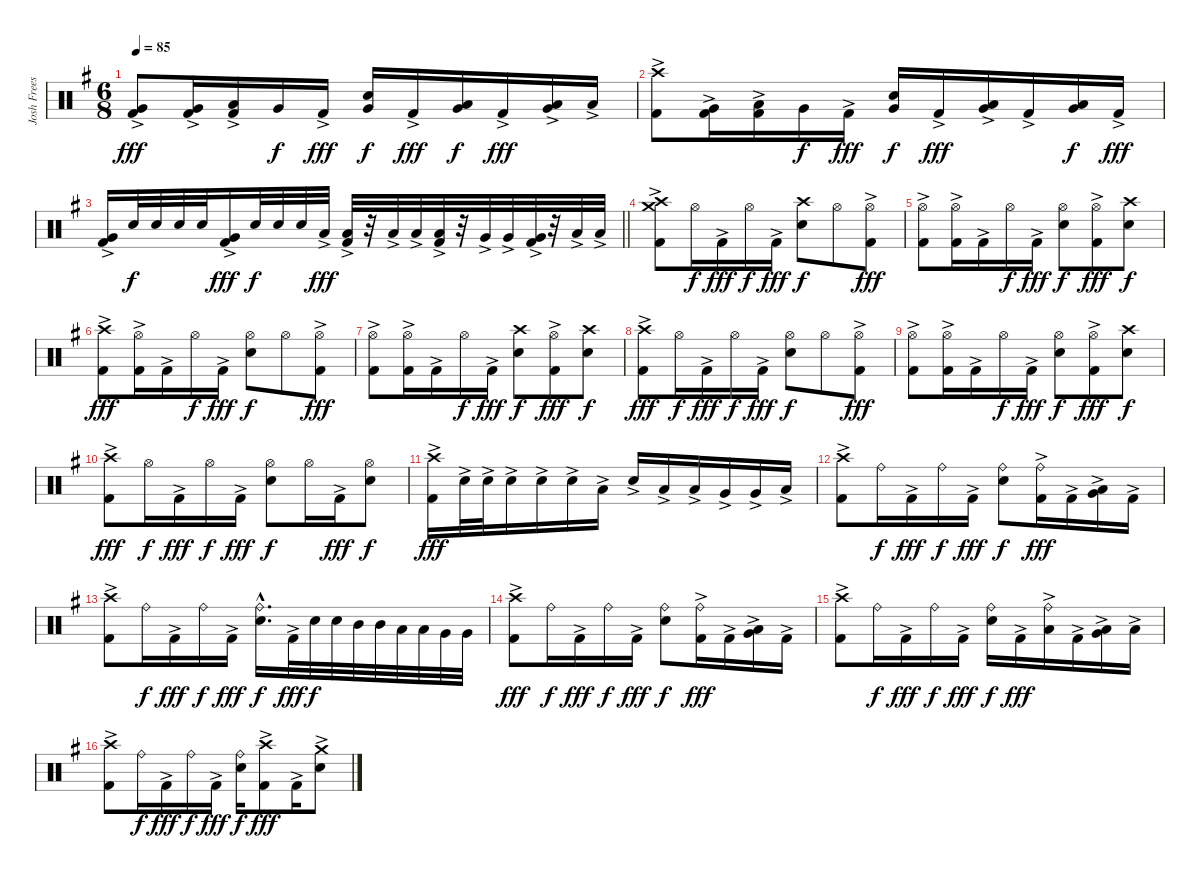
\track ("Josh Freese" "Josh Frees") {instrument percussion}
\staff {score}
\articulation defaults
\ts (6 8)
\tempo 85
\clef neutral
\ks eminor
("Very Low Tom (hit)" "Kick (hit) 2"{ac}).8{dy fff} ("Very Low Tom (hit)" "Kick (hit) 2"{ac}).16 ("Low Tom (hit)"{ac} "Kick (hit) 2"{ac}).16 "Very Low Tom (hit)".16{dy f} "Kick (hit) 2"{ac}.16{dy fff} ("Snare (hit) 2" "Very Low Tom (hit)").16{dy f} "Kick (hit) 2"{ac}.16{dy fff} ("Low Tom (hit)" "Very Low Tom (hit)").16{dy f} "Kick (hit) 2"{ac}.16{dy fff} ("Low Tom (hit)"{ac} "Very Low Tom (hit)").16 "Low Tom (hit)"{ac}.16 |
("Crash high (hit)" "Kick (hit) 2"{ac}).8 ("Very Low Tom (hit)" "Kick (hit) 2"{ac}).16 ("Low Tom (hit)"{ac} "Kick (hit) 2"{ac}).16 "Very Low Tom (hit)".16{dy f} "Kick (hit) 2"{ac}.16{dy fff} ("Snare (hit) 2" "Very Low Tom (hit)").16{dy f} "Kick (hit) 2"{ac}.16{dy fff} ("Low Tom (hit)"{ac} "Very Low Tom (hit)").16 "Kick (hit) 2"{ac}.16 ("Low Tom (hit)" "Very Low Tom (hit)").16{dy f} "Kick (hit) 2"{ac}.16{dy fff} |
\barLineRight lightlight
("Very Low Tom (hit)" "Kick (hit) 2"{ac}).16 "Snare (hit) 2".32{dy f} "Snare (hit) 2".32 "Snare (hit) 2".32 "Snare (hit) 2".32 ("Very Low Tom (hit)" "Kick (hit) 2"{ac}).16{dy fff} "Snare (hit) 2".32{dy f} "Snare (hit) 2".32 "Snare (hit) 2".32 "Low Tom (hit)"{ac}.32{dy fff} ("Low Tom (hit)" "Kick (hit) 2"{ac}).32 r.32 "Low Tom (hit)"{ac}.32 "Low Tom (hit)"{ac}.32 ("Low Tom (hit)"{ac} "Kick (hit) 2"{ac}).32 r.32 "Very Low Tom (hit)"{ac}.32 "Very Low Tom (hit)"{ac}.32 ("Very Low Tom (hit)"{ac} "Kick (hit) 2"{ac}).32 r.32 "Low Floor Tom (hit)"{ac}.32 "Low Floor Tom (hit)"{ac}.32 |
("Crash high (hit)" "Crash medium (hit)" "Kick (hit) 2"{ac}).8 "Hi-Hat (open)".16{dy f} "Kick (hit) 2"{ac}.16{dy fff} "Hi-Hat (open)".16{dy f} "Kick (hit) 2"{ac}.16{dy fff} ("Crash high (hit)" "Snare (hit) 2").8{dy f} "Hi-Hat (open)".8 ("Hi-Hat (open)" "Kick (hit) 2"{ac}).8{dy fff} |
("Hi-Hat (open)" "Kick (hit) 2"{ac}).8 ("Hi-Hat (open)" "Kick (hit) 2"{ac}).16 "Kick (hit) 2"{ac}.16 "Hi-Hat (open)".16{dy f} "Kick (hit) 2"{ac}.16{dy fff} ("Hi-Hat (open)" "Snare (hit) 2").8{dy f} ("Hi-Hat (open)" "Kick (hit) 2"{ac}).8{dy fff} ("Crash high (hit)" "Snare (hit) 2").8{dy f} |
("Crash high (hit)" "Kick (hit) 2"{ac}).8{dy fff} ("Hi-Hat (open)" "Kick (hit) 2"{ac}).16 "Kick (hit) 2"{ac}.16 "Hi-Hat (open)".16{dy f} "Kick (hit) 2"{ac}.16{dy fff} ("Hi-Hat (open)" "Snare (hit) 2").8{dy f} "Hi-Hat (open)".8 ("Hi-Hat (open)" "Kick (hit) 2"{ac}).8{dy fff} |
("Hi-Hat (open)" "Kick (hit) 2"{ac}).8 ("Hi-Hat (open)" "Kick (hit) 2"{ac}).16 "Kick (hit) 2"{ac}.16 "Hi-Hat (open)".16{dy f} "Kick (hit) 2"{ac}.16{dy fff} ("Crash high (hit)" "Snare (hit) 2").8{dy f} ("Hi-Hat (open)" "Kick (hit) 2"{ac}).8{dy fff} ("Crash high (hit)" "Snare (hit) 2").8{dy f} |
("Crash high (hit)" "Kick (hit) 2"{ac}).8{dy fff} "Hi-Hat (open)".16{dy f} "Kick (hit) 2"{ac}.16{dy fff} "Hi-Hat (open)".16{dy f} "Kick (hit) 2"{ac}.16{dy fff} ("Hi-Hat (open)" "Snare (hit) 2").8{dy f} "Hi-Hat (open)".8 ("Hi-Hat (open)" "Kick (hit) 2"{ac}).8{dy fff} |
("Hi-Hat (open)" "Kick (hit) 2"{ac}).8 ("Hi-Hat (open)" "Kick (hit) 2"{ac}).16 "Kick (hit) 2"{ac}.16 "Hi-Hat (open)".16{dy f} "Kick (hit) 2"{ac}.16{dy fff} ("Hi-Hat (open)" "Snare (hit) 2").8{dy f} ("Hi-Hat (open)" "Kick (hit) 2"{ac}).8{dy fff} ("Crash high (hit)" "Snare (hit) 2").8{dy f} |
("Crash high (hit)" "Kick (hit) 2"{ac}).8{dy fff} "Hi-Hat (open)".16{dy f} "Kick (hit) 2"{ac}.16{dy fff} "Hi-Hat (open)".16{dy f} "Kick (hit) 2"{ac}.16{dy fff} ("Hi-Hat (open)" "Snare (hit) 2").8{dy f} "Hi-Hat (open)".16 "Kick (hit) 2"{ac}.16{dy fff} ("Hi-Hat (open)" "Snare (hit) 2").8{dy f} |
("Crash high (hit)" "Kick (hit) 2"{ac}).16{dy fff} "Snare (hit) 2"{ac}.32 "Snare (hit) 2"{ac}.32 "Snare (hit) 2"{ac}.16 "Snare (hit) 2"{ac}.16 "Snare (hit) 2"{ac}.16 "Low Tom (hit)"{ac}.16 "Snare (hit) 2"{ac}.16 "Low Tom (hit)"{ac}.16 "Low Tom (hit)"{ac}.16 "Very Low Tom (hit)"{ac}.16 "Very Low Tom (hit)"{ac}.16 "Low Floor Tom (hit)"{ac}.16 |
("Crash high (hit)" "Kick (hit) 2"{ac}).8 "Ride (bell)".16{dy f} "Kick (hit) 2"{ac}.16{dy fff} "Ride (bell)".16{dy f} "Kick (hit) 2"{ac}.16{dy fff} ("Ride (bell)" "Snare (hit) 2").8{dy f} ("Ride (bell)" "Kick (hit) 2"{ac}).16{dy fff} "Kick (hit) 2"{ac}.16 ("Low Tom (hit)"{ac} "Very Low Tom (hit)"{ac}).16 "Kick (hit) 2"{ac}.16 |
("Crash high (hit)" "Kick (hit) 2"{ac}).8 "Ride (bell)".16{dy f} "Kick (hit) 2"{ac}.16{dy fff} "Ride (bell)".16{dy f} "Kick (hit) 2"{ac}.16{dy fff} ("Ride (bell)"{hac} "Snare (hit) 2"{hac}).16{d dy f} "Kick (hit) 2"{ac}.32{dy fff} "Snare (hit) 2".32{dy f} "Snare (hit) 2".32 "Mid Tom (hit)".32 "Mid Tom (hit)".32 "Low Tom (hit)".32 "Low Tom (hit)".32 "Very Low Tom (hit)".32 "Very Low Tom (hit)".32 |
("Crash high (hit)" "Kick (hit) 2"{ac}).8{dy fff} "Ride (bell)".16{dy f} "Kick (hit) 2"{ac}.16{dy fff} "Ride (bell)".16{dy f} "Kick (hit) 2"{ac}.16{dy fff} ("Ride (bell)" "Snare (hit) 2").8{dy f} ("Ride (bell)" "Kick (hit) 2"{ac}).16{dy fff} "Kick (hit) 2"{ac}.16 ("Low Tom (hit)"{ac} "Very Low Tom (hit)"{ac}).16 "Kick (hit) 2"{ac}.16 |
("Crash high (hit)" "Kick (hit) 2"{ac}).8 "Ride (bell)".16{dy f} "Kick (hit) 2"{ac}.16{dy fff} "Ride (bell)".16{dy f} "Kick (hit) 2"{ac}.16{dy fff} ("Ride (bell)" "Snare (hit) 2").16{dy f} "Kick (hit) 2"{ac}.16{dy fff} ("Ride (bell)" "Low Tom (hit)"{ac}).16 "Kick (hit) 2"{ac}.16 ("Low Tom (hit)"{ac} "Very Low Tom (hit)"{ac}).16 "Low Tom (hit)"{ac}.16 |
("Crash high (hit)" "Kick (hit) 2"{ac}).8 "Ride (bell)".16{dy f} "Kick (hit) 2"{ac}.16{dy fff} "Ride (bell)".16{dy f} "Kick (hit) 2"{ac}.16{dy fff} ("Ride (bell)" "Snare (hit) 2").16{dy f} ("Crash high (hit)"{ac} "Kick (hit) 2"{ac}).8{dy fff} "Kick (hit) 2"{ac}.16 ("Crash medium (hit)"{ac} "Snare (hit) 2"{ac}).8
